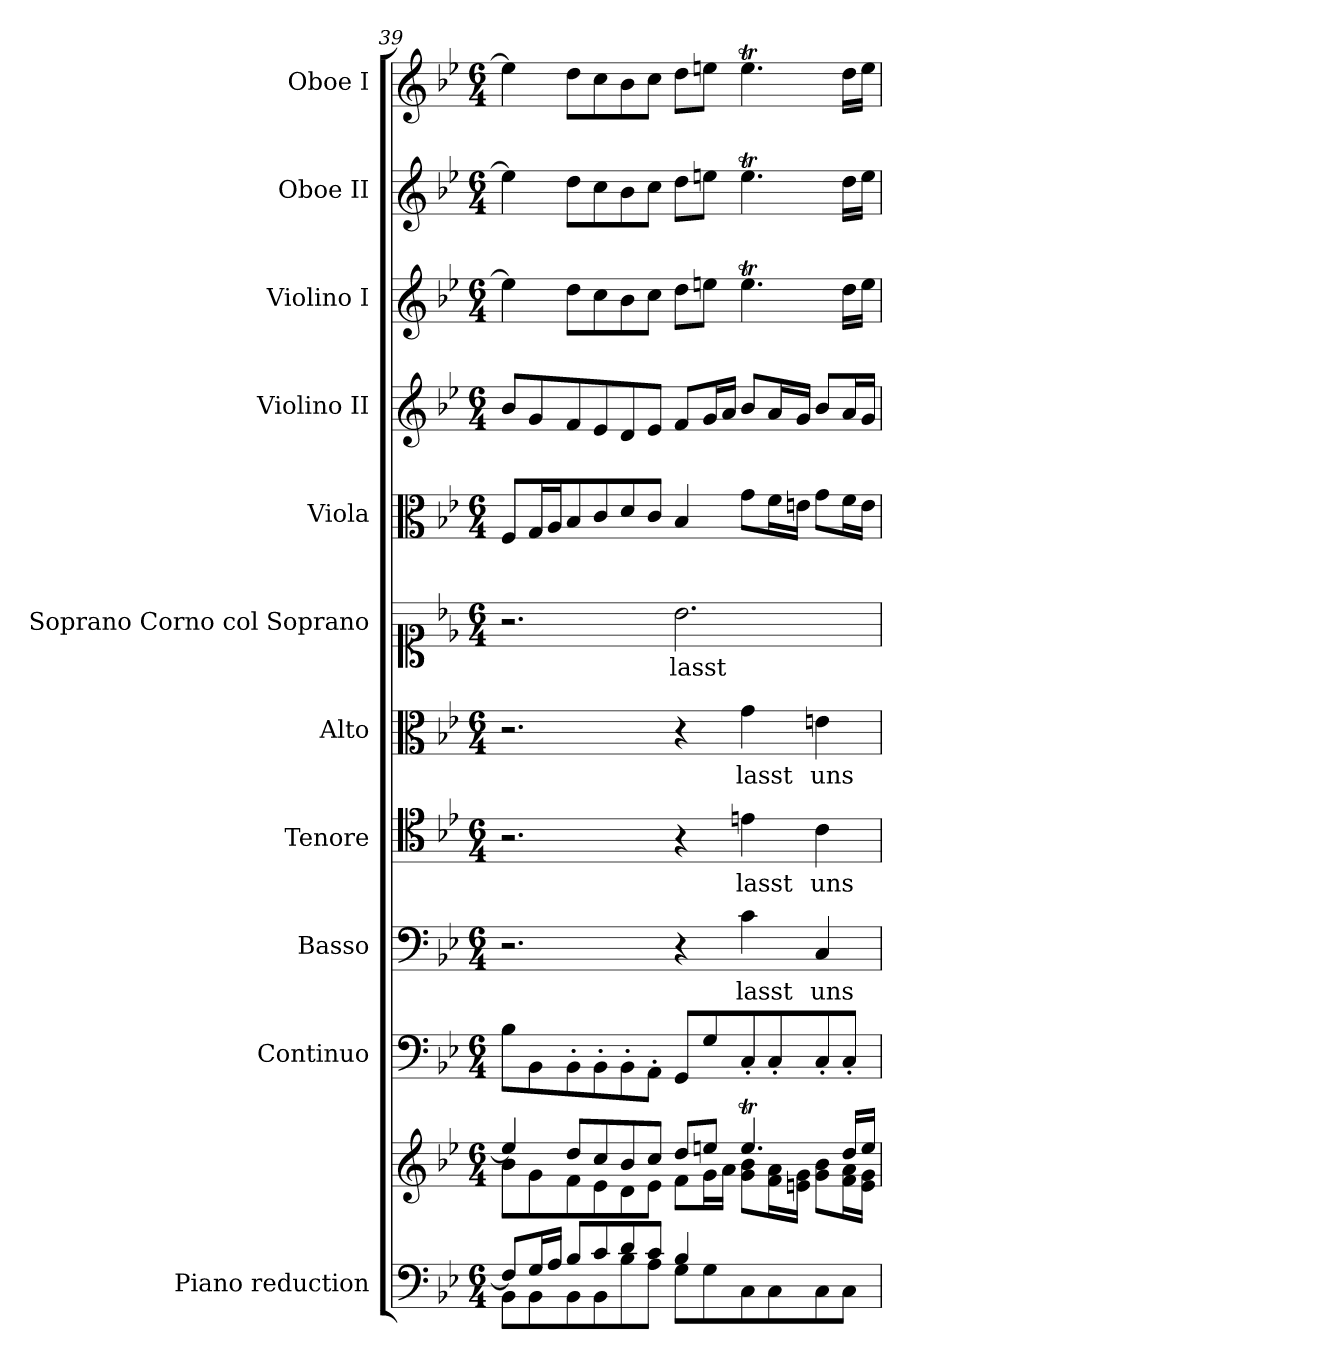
**kern	**kern	**kern	**kern	**text	**kern	**text	**kern	**text	**kern	**text	**kern	**kern	**kern	**kern	**kern
*part11	*part11	*part10	*part9	*part9	*part8	*part8	*part7	*part7	*part6	*part6	*part5	*part4	*part3	*part2	*part1
*staff12	*staff11	*staff10	*staff9	*staff9	*staff8	*staff8	*staff7	*staff7	*staff6	*staff6	*staff5	*staff4	*staff3	*staff2	*staff1
*I"Piano reduction	*	*I"Continuo	*I"Basso	*	*I"Tenore	*	*I"Alto	*	*I"Soprano Corno col Soprano	*	*I"Viola	*I"Violino II	*I"Violino I	*I"Oboe II	*I"Oboe I
*I'Pno	*	*	*	*	*	*	*	*	*	*	*I'Vla	*I'Vln	*I'Vln	*I'Ob	*I'Ob
*clefF4	*clefG2	*clefF4	*clefF4	*	*clefC4	*	*clefC3	*	*clefC1	*	*clefC3	*clefG2	*clefG2	*clefG2	*clefG2
*k[b-e-]	*k[b-e-]	*k[b-e-]	*k[b-e-]	*	*k[b-e-]	*	*k[b-e-]	*	*k[b-e-]	*	*k[b-e-]	*k[b-e-]	*k[b-e-]	*k[b-e-]	*k[b-e-]
*M6/4	*M6/4	*M6/4	*M6/4	*	*M6/4	*	*M6/4	*	*M6/4	*	*M6/4	*M6/4	*M6/4	*M6/4	*M6/4
=39	=39	=39	=39	=39	=39	=39	=39	=39	=39	=39	=39	=39	=39	=39	=39
*^	*^	*	*	*	*	*	*	*	*	*	*	*	*	*	*
8F/L]	8BB-\L	4ee-/]	8b-\L	8B-\L	2.r	.	2.r	.	2.r	.	2.r	.	8F/L	8b-/L	4ee-\]	4ee-\]	4ee-\]
16G/L	8BB-\	.	8g\	8BB-\	.	.	.	.	.	.	.	.	16G/L	8g/	.	.	.
16A/JJ	.	.	.	.	.	.	.	.	.	.	.	.	16A/J	.	.	.	.
8B-/L	8BB-\	8dd/L	8f\	8BB-'\	.	.	.	.	.	.	.	.	8B-/	8f/	8dd\L	8dd\L	8dd\L
8c/	8BB-\	8cc/	8e-\	8BB-'\	.	.	.	.	.	.	.	.	8c/	8e-/	8cc\	8cc\	8cc\
8d/	8B-\	8b-/	8d\	8BB-'\	.	.	.	.	.	.	.	.	8d/	8d/	8b-\	8b-\	8b-\
8c/J	8A\J	8cc/J	8e-\J	8AA'\J	.	.	.	.	.	.	.	.	8c/J	8e-/J	8cc\J	8cc\J	8cc\J
!	!	!	!	!	!	!	!	!	!	!	!	!LO:LY:b	!	!	!	!	!
4B-/	8G\L	8dd/L	8f\L	8GG/L	4r	.	4r	.	4r	.	2.b-\	lasst	4B-/	8f/L	8dd\L	8dd\L	8dd\L
.	8G\	8een/J	16g\L	8G/	.	.	.	.	.	.	.	.	.	16g/L	8een\J	8een\J	8een\J
.	.	.	16a\JJ	.	.	.	.	.	.	.	.	.	.	16a/JJ	.	.	.
!	!	!	!	!	!	!LO:LY:b	!	!LO:LY:b	!	!LO:LY:b	!	!	!	!	!	!	!
2ryy	8C\	4.eet/	8g\ 8b-\L	8C'/	4c\	lasst	4en\	lasst	4g\	lasst	.	.	8g\L	8b-/L	4.eet\	4.eet\	4.eet\
.	8C\	.	16f\ 16a\L	8C'/	.	.	.	.	.	.	.	.	16f\L	16a/L	.	.	.
.	.	.	16en\ 16g\JJ	.	.	.	.	.	.	.	.	.	16en\JJ	16g/JJ	.	.	.
!	!	!	!	!	!	!LO:LY:b	!	!LO:LY:b	!	!LO:LY:b	!	!	!	!	!	!	!
.	8C\	.	8g\ 8b-\L	8C'/	4C/	uns	4c\	uns	4en\	uns	.	.	8g\L	8b-/L	.	.	.
.	8C\J	16dd/LL	16f\ 16a\L	8C'/J	.	.	.	.	.	.	.	.	16f\L	16a/L	16dd\LL	16dd\LL	16dd\LL
.	.	16ee/JJ	16e\ 16g\JJ	.	.	.	.	.	.	.	.	.	16e\JJ	16g/JJ	16ee\JJ	16ee\JJ	16ee\JJ
*v	*v	*	*	*	*	*	*	*	*	*	*	*	*	*	*	*	*
*	*v	*v	*	*	*	*	*	*	*	*	*	*	*	*	*	*
=	=	=	=	=	=	=	=	=	=	=	=	=	=	=	=
*-	*-	*-	*-	*-	*-	*-	*-	*-	*-	*-	*-	*-	*-	*-	*-
